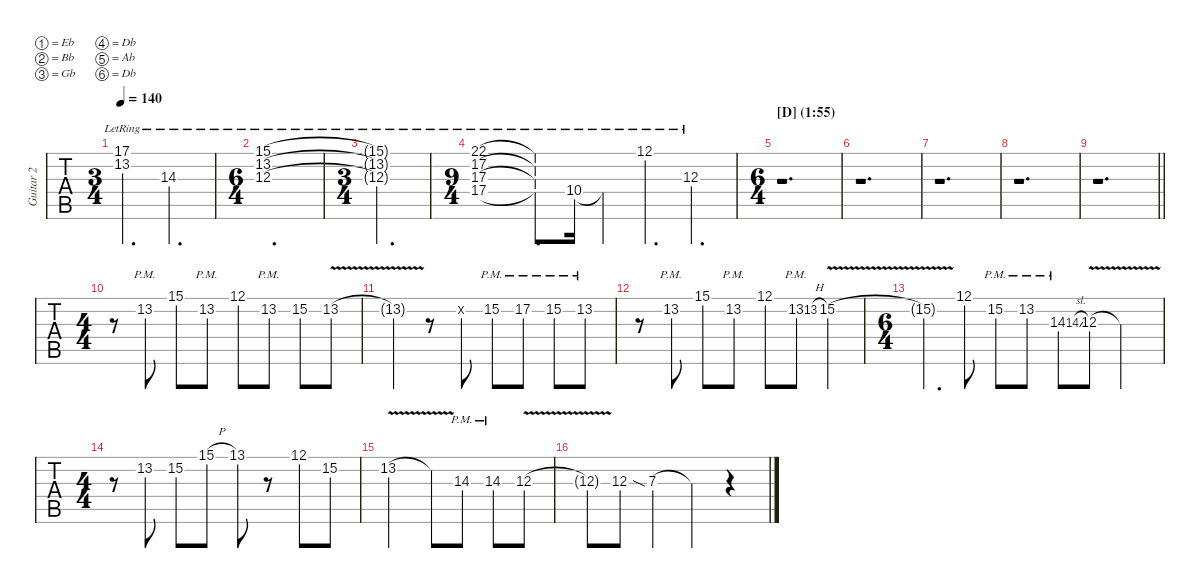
\defaultSystemsLayout 4
\hideDynamics
\bracketExtendMode nobrackets
\multiTrackTrackNamePolicy allsystems
\firstSystemTrackNameMode fullname
\otherSystemsTrackNameMode fullname
\otherSystemsTrackNameOrientation horizontal
\track ("Guitar 2" "Guitar 2") {instrument overdrivenguitar}
\staff {tabs}
\tuning (Eb4 Bb3 Gb3 Db3 Ab2 Db2)
\ts (3 4)
\scale
1.0232
\tempo 140
\accidentals auto
\clef g2
\ottava regular
\simile none
\ks aminor
(13.2{lr acc #} 17.1{lr acc x}).4{d dy mf} 14.3{lr acc x}.4{d} |
\ts (6 4)
\scale
0.976803 (12.3{lr acc x} 15.1{lr acc x} 13.2{lr acc #}).1{d} |
\ts (3 4)
\scale
1.02276 (12.3{lr t acc x} 15.1{lr t acc x} 13.2{lr t acc #}).2{d} |
\ts (9 4)
\beaming (8 2 2 2 2 2 2 2 2 2)
\scale
0.977239 (17.4{lr acc x} 22.1{lr acc x} 17.2{lr acc x} 17.3{acc #}).1 (17.4{lr t acc x} 22.1{lr t acc x} 17.2{lr t acc x} 17.3{t acc #}).8{d} 10.4{lr acc #}.16 10.4{lr t acc #}.4 12.1{lr acc x}.4{d} 12.3{lr acc x}.4{d} |
\ts (6 4)
\beaming (8 2 2 2 2 2 2)
\section ("D" "(1:55)")
\scale
1.02048 r.1{d} |
\scale
0.979517 r.1{d} |
r.1{d} |
r.1{d} |
\scale
1.02869
\barLineRight lightlight
r.1{d} |
\ts (4 4)
\scale
0.971307 r.8 13.2{pm acc #}.8 15.1{acc x}.8 13.2{pm acc #}.8 12.1{acc x}.8 13.2{pm acc #}.8 15.2{acc x}.8 13.2{v acc #}.8 |
\scale
1.02197 13.2{v t acc #}.4 r.8 13.2{x acc #}.8 15.2{pm acc x}.8 17.2{pm acc x}.8 15.2{pm acc x}.8 13.2{pm acc #}.8 |
\scale
0.978033 r.8 13.2{pm acc #}.8 15.1{acc x}.8 13.2{pm acc #}.8 12.1{acc x}.8 13.2{pm acc #}.8 13.2{h acc #}.8{gr onbeat} 15.2{v acc x}.4 |
\ts (6 4)
\scale
1.02142 15.2{v t acc x}.4{d} 12.1{acc x}.8 15.2{pm acc x}.8 13.2{pm acc #}.8 14.3{pm acc x}.8 14.3{sl acc x}.8{gr onbeat} 12.3{v acc x}.8 12.3{v t acc x}.2 |
\ts (4 4)
\scale
0.978585 r.8 13.2{acc #}.8 15.2{acc x}.8 15.1{h acc x}.8 13.1{acc #}.8 r.8 12.1{acc x}.8 15.2{acc x}.8 |
13.2{v acc #}.2 13.2{v t acc #}.8 14.3{pm acc x}.8 14.3{pm acc x}.8 12.3{v acc x}.8 |
12.3{v t acc x}.8 12.3{acc x}.8 7.3{sia acc x}.4 7.3{t acc x}.4 r.4
